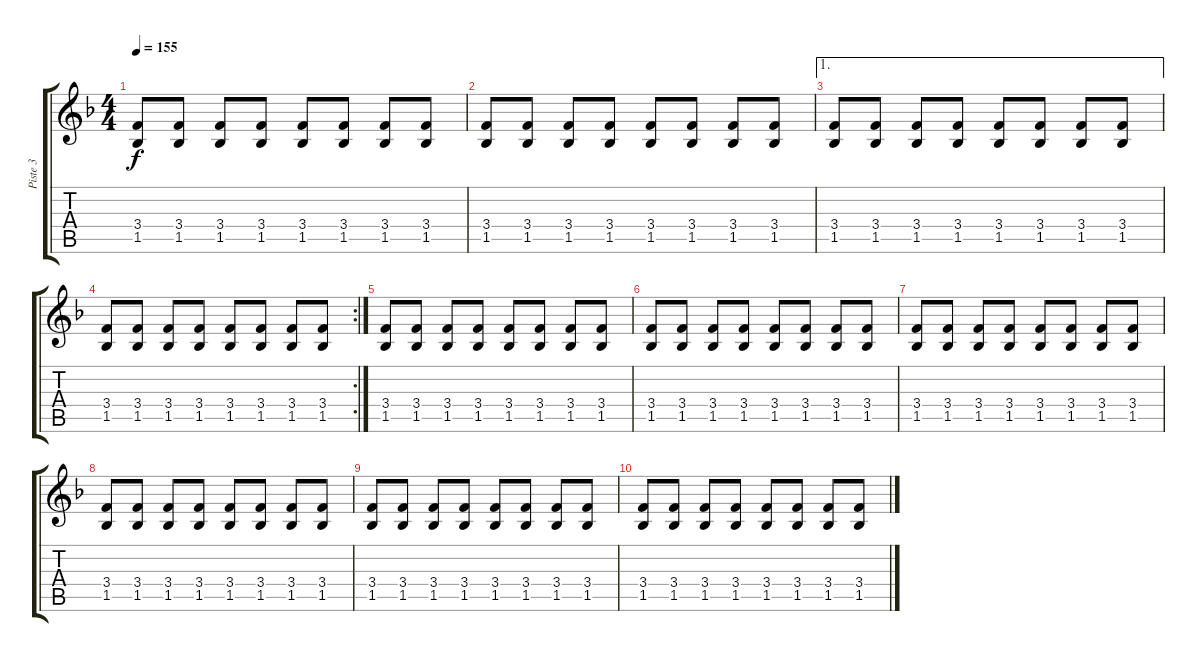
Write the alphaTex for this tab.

\track ("Piste 3" "Piste 3") {instrument electricguitarclean}
\staff {score tabs}
\tuning (E4 B3 G3 D3 A2 E2) {hide}
\ts (4 4)
\tempo 155
\clef g2
\ks f
(3.4 1.5).8{dy f} (3.4 1.5).8 (3.4 1.5).8 (3.4 1.5).8 (3.4 1.5).8 (3.4 1.5).8 (3.4 1.5).8 (3.4 1.5).8 |
(3.4 1.5).8 (3.4 1.5).8 (3.4 1.5).8 (3.4 1.5).8 (3.4 1.5).8 (3.4 1.5).8 (3.4 1.5).8 (3.4 1.5).8 |
\ae 1
(3.4 1.5).8 (3.4 1.5).8 (3.4 1.5).8 (3.4 1.5).8 (3.4 1.5).8 (3.4 1.5).8 (3.4 1.5).8 (3.4 1.5).8 |
\rc 2
(3.4 1.5).8 (3.4 1.5).8 (3.4 1.5).8 (3.4 1.5).8 (3.4 1.5).8 (3.4 1.5).8 (3.4 1.5).8 (3.4 1.5).8 |
(3.4 1.5).8 (3.4 1.5).8 (3.4 1.5).8 (3.4 1.5).8 (3.4 1.5).8 (3.4 1.5).8 (3.4 1.5).8 (3.4 1.5).8 |
(3.4 1.5).8 (3.4 1.5).8 (3.4 1.5).8 (3.4 1.5).8 (3.4 1.5).8 (3.4 1.5).8 (3.4 1.5).8 (3.4 1.5).8 |
(3.4 1.5).8{volume 0} (3.4 1.5).8 (3.4 1.5).8 (3.4 1.5).8 (3.4 1.5).8 (3.4 1.5).8 (3.4 1.5).8 (3.4 1.5).8 |
(3.4 1.5).8 (3.4 1.5).8 (3.4 1.5).8 (3.4 1.5).8 (3.4 1.5).8 (3.4 1.5).8 (3.4 1.5).8 (3.4 1.5).8 |
(3.4 1.5).8 (3.4 1.5).8 (3.4 1.5).8 (3.4 1.5).8 (3.4 1.5).8 (3.4 1.5).8 (3.4 1.5).8 (3.4 1.5).8 |
(3.4 1.5).8 (3.4 1.5).8 (3.4 1.5).8 (3.4 1.5).8 (3.4 1.5).8 (3.4 1.5).8 (3.4 1.5).8 (3.4 1.5).8
